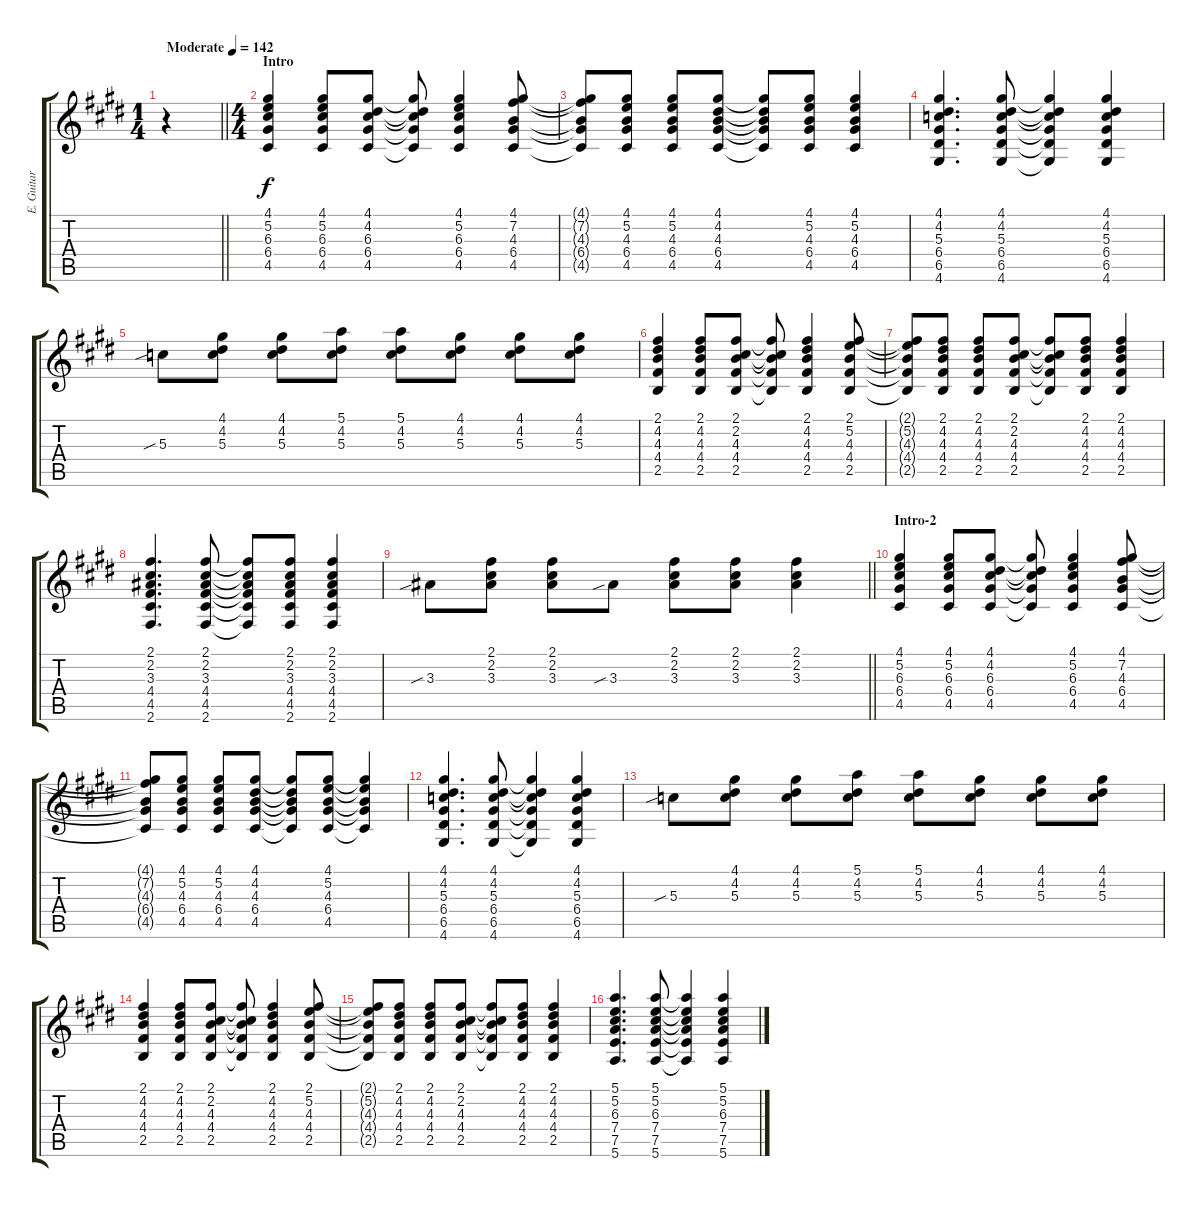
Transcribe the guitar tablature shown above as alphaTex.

\track ("E. Guitar" "E. Guitar") {instrument overdrivenguitar}
\staff {score tabs}
\tuning (E4 B3 G3 D3 A2 E2) {hide}
\ts (1 4)
\tempo (142 "Moderate")
\clef g2
\barLineRight lightlight
\ks e
r.4{dy f instrument overdrivenguitar} |
\ts (4 4)
\section ("" "Intro")
(4.1 5.2 6.3 6.4 4.5).4 (4.1 5.2 6.3 6.4 4.5).8 (4.1 4.2 6.3 6.4 4.5).8 (4.1{t} 4.2{t} 6.3{t} 6.4{t} 4.5{t}).8 (4.1 5.2 6.3 6.4 4.5).4 (4.1 7.2 4.3 6.4 4.5).8 |
(4.1{t} 7.2{t} 4.3{t} 6.4{t} 4.5{t}).8 (4.1 5.2 4.3 6.4 4.5).8 (4.1 5.2 4.3 6.4 4.5).8 (4.1 4.2 4.3 6.4 4.5).8 (4.1{t} 4.2{t} 4.3{t} 6.4{t} 4.5{t}).8 (4.1 5.2 4.3 6.4 4.5).8 (4.1 5.2 4.3 6.4 4.5).4 |
(4.1 4.2 5.3 6.4 6.5 4.6).4{d} (4.1 4.2 5.3 6.4 6.5 4.6).8 (4.1{t} 4.2{t} 5.3{t} 6.4{t} 6.5{t} 4.6{t}).4 (4.1 4.2 5.3 6.4 6.5 4.6).4 |
5.3{sib}.8 (4.1 4.2 5.3).8 (4.1 4.2 5.3).8 (5.1 4.2 5.3).8 (5.1 4.2 5.3).8 (4.1 4.2 5.3).8 (4.1 4.2 5.3).8 (4.1 4.2 5.3).8 |
(2.1 4.2 4.3 4.4 2.5).4 (2.1 4.2 4.3 4.4 2.5).8 (2.1 2.2 4.3 4.4 2.5).8 (2.1{t} 2.2{t} 4.3{t} 4.4{t} 2.5{t}).8 (2.1 4.2 4.3 4.4 2.5).4 (2.1 5.2 4.3 4.4 2.5).8 |
(2.1{t} 5.2{t} 4.3{t} 4.4{t} 2.5{t}).8 (2.1 4.2 4.3 4.4 2.5).8 (2.1 4.2 4.3 4.4 2.5).8 (2.1 2.2 4.3 4.4 2.5).8 (2.1{t} 2.2{t} 4.3{t} 4.4{t} 2.5{t}).8 (2.1 4.2 4.3 4.4 2.5).8 (2.1 4.2 4.3 4.4 2.5).4 |
(2.1 2.2 3.3 4.4 4.5 2.6).4{d} (2.1 2.2 3.3 4.4 4.5 2.6).8 (2.1{t} 2.2{t} 3.3{t} 4.4{t} 4.5{t} 2.6{t}).8 (2.1 2.2 3.3 4.4 4.5 2.6).8 (2.1 2.2 3.3 4.4 4.5 2.6).4 |
\barLineRight lightlight
3.3{sib}.8 (2.1 2.2 3.3).8 (2.1 2.2 3.3).8 3.3{sib}.8 (2.1 2.2 3.3).8 (2.1 2.2 3.3).8 (2.1 2.2 3.3).4 |
\section ("" "Intro-2")
(4.1 5.2 6.3 6.4 4.5).4 (4.1 5.2 6.3 6.4 4.5).8 (4.1 4.2 6.3 6.4 4.5).8 (4.1{t} 4.2{t} 6.3{t} 6.4{t} 4.5{t}).8 (4.1 5.2 6.3 6.4 4.5).4 (4.1 7.2 4.3 6.4 4.5).8 |
(4.1{t} 7.2{t} 4.3{t} 6.4{t} 4.5{t}).8 (4.1 5.2 4.3 6.4 4.5).8 (4.1 5.2 4.3 6.4 4.5).8 (4.1 4.2 4.3 6.4 4.5).8 (4.1{t} 4.2{t} 4.3{t} 6.4{t} 4.5{t}).8 (4.1 5.2 4.3 6.4 4.5).8 (4.1{t} 5.2{t} 4.3{t} 6.4{t} 4.5{t}).4 |
(4.1 4.2 5.3 6.4 6.5 4.6).4{d} (4.1 4.2 5.3 6.4 6.5 4.6).8 (4.1{t} 4.2{t} 5.3{t} 6.4{t} 6.5{t} 4.6{t}).4 (4.1 4.2 5.3 6.4 6.5 4.6).4 |
5.3{sib}.8 (4.1 4.2 5.3).8 (4.1 4.2 5.3).8 (5.1 4.2 5.3).8 (5.1 4.2 5.3).8 (4.1 4.2 5.3).8 (4.1 4.2 5.3).8 (4.1 4.2 5.3).8 |
(2.1 4.2 4.3 4.4 2.5).4 (2.1 4.2 4.3 4.4 2.5).8 (2.1 2.2 4.3 4.4 2.5).8 (2.1{t} 2.2{t} 4.3{t} 4.4{t} 2.5{t}).8 (2.1 4.2 4.3 4.4 2.5).4 (2.1 5.2 4.3 4.4 2.5).8 |
(2.1{t} 5.2{t} 4.3{t} 4.4{t} 2.5{t}).8 (2.1 4.2 4.3 4.4 2.5).8 (2.1 4.2 4.3 4.4 2.5).8 (2.1 2.2 4.3 4.4 2.5).8 (2.1{t} 2.2{t} 4.3{t} 4.4{t} 2.5{t}).8 (2.1 4.2 4.3 4.4 2.5).8 (2.1 4.2 4.3 4.4 2.5).4 |
(5.1 5.2 6.3 7.4 7.5 5.6).4{d} (5.1 5.2 6.3 7.4 7.5 5.6).8 (5.1{t} 5.2{t} 6.3{t} 7.4{t} 7.5{t} 5.6{t}).4 (5.1 5.2 6.3 7.4 7.5 5.6).4
